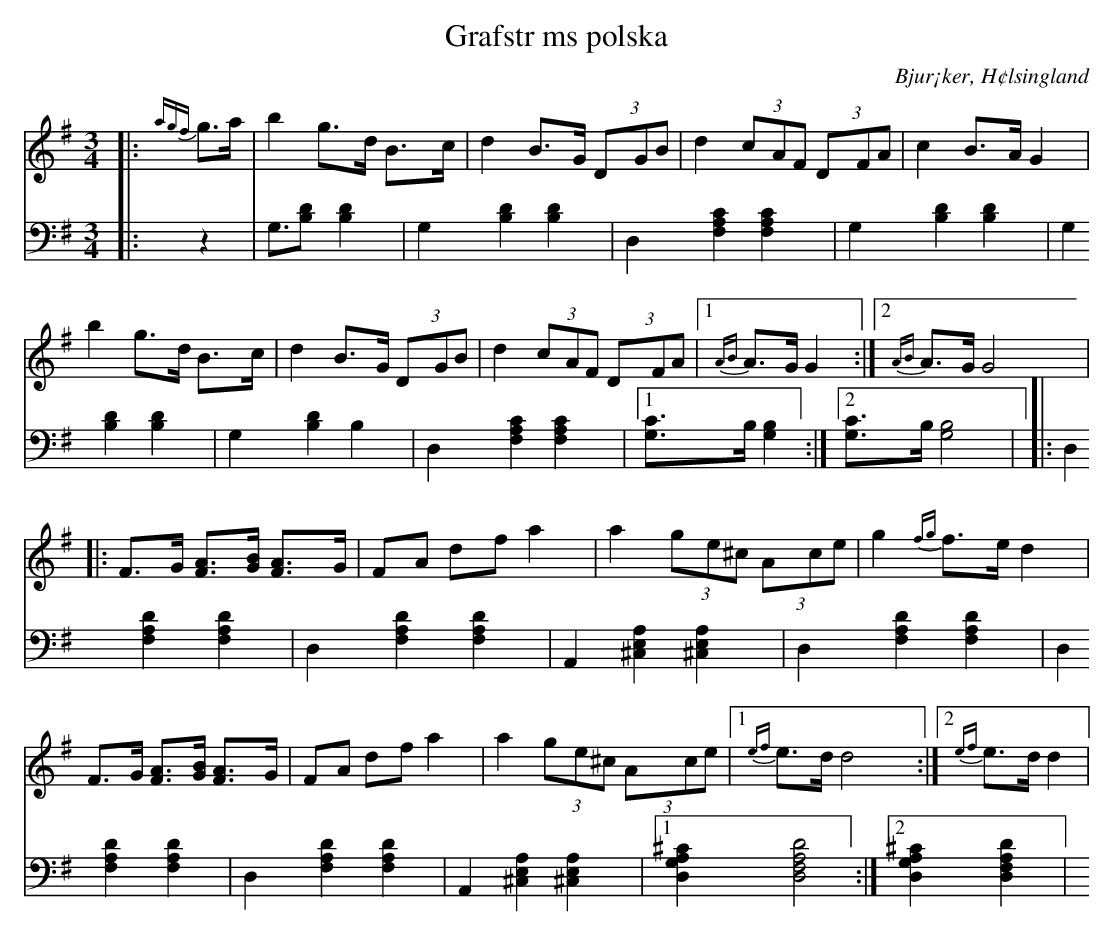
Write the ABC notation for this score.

X:1
T: Grafstr ms polska
O: Bjur¡ker, H¢lsingland
M: 3/4
L: 1/8
K: G
V:1
V:2
V: 1
|:{agf}g>a|b2 g>d B>c|d2 B>G (3DGB|d2 (3cAF (3DFA|c2 B>A G2|
b2 g>d B>c|d2 B>G (3DGB|d2 (3cAF (3DFA|1 {AB}A>G G2:|2 {AB}A>G G4|
|:F>G [FA]>[GB] [FA]>G |FA df a2 |a2 (3ge^c (3Ace |g2 {fg}f>e d2 |
F>G [FA]>[GB] [FA]>G |FA df a2 |a2 (3ge^c (3Ace |1 {ef}e>d d4:|2 {ef}e>d d2|
V:2 clef=bass
|:z2 | G,>[B,2D2] [B,2D2]| G,2 [B,2D2] [B,2D2]|D,2 [F,2A,2C2] [F,2A,2C2]| G,2 [B,2D2] [B,2D2]|
G,2 [B,2D2] [B,2D2]|G,2 [B,2D2] B,2|D,2 [F,2A,2C2] [F,2A,2C2]|1 [G,C]>B, [G,2B,2]:|2 [G,C]>B, [G,4B,4]|
|:D,2 [F,2A,2D2] [F,2A,2D2]|D,2 [F,2A,2D2] [F,2A,2D2]| A,,2 [^C,2E,2A,2] [^C,2E,2A,2]|D,2 [F,2A,2D2] [F,2A,2D2] |
D,2 [F,2A,2D2] [F,2A,2D2] | D,2 [F,2A,2D2] [F,2A,2D2] | A,,2 [^C,2E,2A,2] [^C,2E,2A,2]|1 [D,2G,2A,2^C2] [D,4F,4A,4D4]:|2 [D,2G,2A,2^C2] [D,2F,2A,2D2]|
